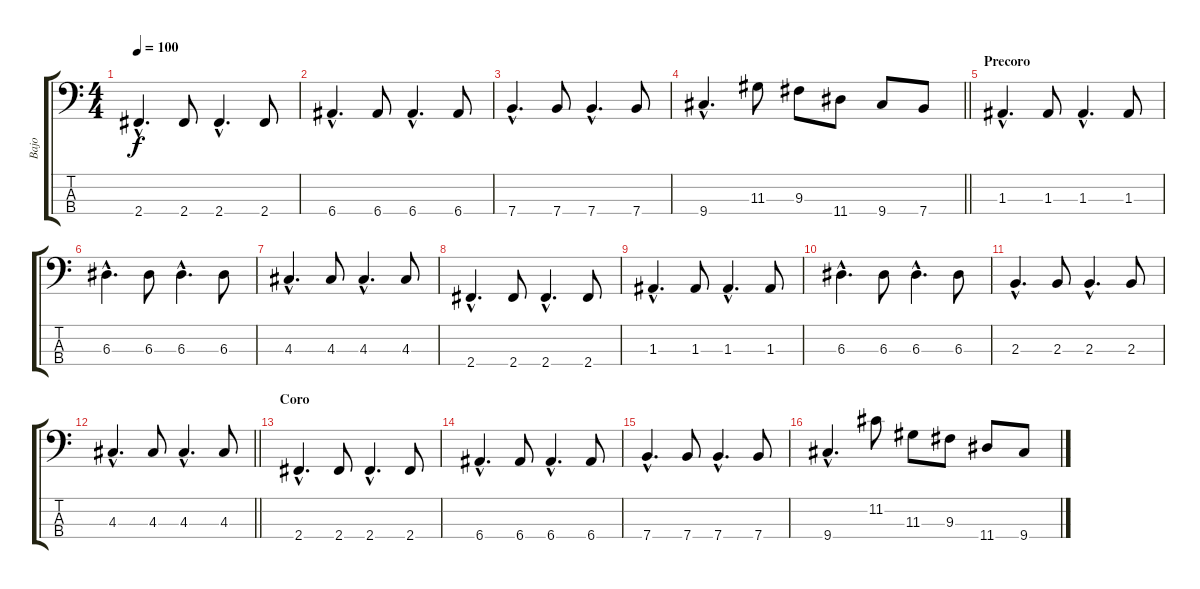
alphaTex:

\track ("Bajo" "Bajo") {instrument electricbassfinger}
\staff {score tabs}
\tuning (G2 D2 A1 E1) {hide}
\ts (4 4)
\tempo 100
\clef f4
\ks c
2.4{hac}.4{d dy f} 2.4.8 2.4{hac}.4{d} 2.4.8 |
6.4{hac}.4{d} 6.4.8 6.4{hac}.4{d} 6.4.8 |
7.4{hac}.4{d} 7.4.8 7.4{hac}.4{d} 7.4.8 |
\barLineRight lightlight
9.4{hac}.4{d} 11.3.8 9.3.8 11.4.8 9.4.8 7.4.8 |
\section ("" "Precoro")
1.3{hac}.4{d} 1.3.8 1.3{hac}.4{d} 1.3.8 |
6.3{hac}.4{d} 6.3.8 6.3{hac}.4{d} 6.3.8 |
4.3{hac}.4{d} 4.3.8 4.3{hac}.4{d} 4.3.8 |
2.4{hac}.4{d} 2.4.8 2.4{hac}.4{d} 2.4.8 |
1.3{hac}.4{d} 1.3.8 1.3{hac}.4{d} 1.3.8 |
6.3{hac}.4{d} 6.3.8 6.3{hac}.4{d} 6.3.8 |
2.3{hac}.4{d} 2.3.8 2.3{hac}.4{d} 2.3.8 |
\barLineRight lightlight
4.3{hac}.4{d} 4.3.8 4.3{hac}.4{d} 4.3.8 |
\section ("" "Coro")
2.4{hac}.4{d} 2.4.8 2.4{hac}.4{d} 2.4.8 |
6.4{hac}.4{d} 6.4.8 6.4{hac}.4{d} 6.4.8 |
7.4{hac}.4{d} 7.4.8 7.4{hac}.4{d} 7.4.8 |
9.4{hac}.4{d} 11.2.8 11.3.8 9.3.8 11.4.8 9.4.8
